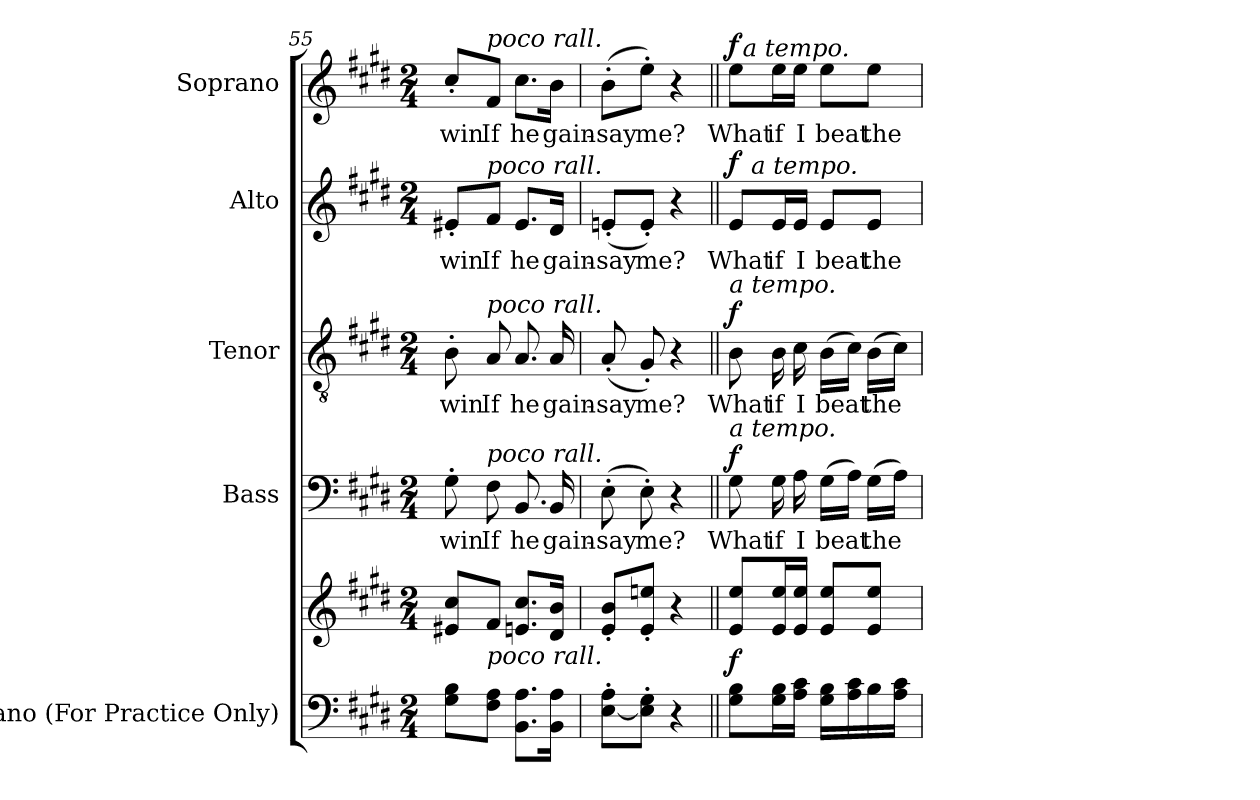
**kern	**kern	**dynam	**kern	**text	**dynam	**kern	**text	**dynam	**kern	**text	**dynam	**kern	**text	**dynam
*part5	*part5	*part5	*part4	*part4	*part4	*part3	*part3	*part3	*part2	*part2	*part2	*part1	*part1	*part1
*staff6	*staff5	*staff5/6	*staff4	*staff4	*staff4	*staff3	*staff3	*staff3	*staff2	*staff2	*staff2	*staff1	*staff1	*staff1
*I"Piano (For Practice Only)	*	*	*I"Bass	*	*	*I"Tenor	*	*	*I"Alto	*	*	*I"Soprano	*	*
*I'Pno.	*	*	*I'B.	*	*	*I'T.	*	*	*I'A.	*	*	*I'S.	*	*
!!LO:LB:g=z
*clefF4	*clefG2	*	*clefF4	*	*	*clefGv2	*	*	*clefG2	*	*	*clefG2	*	*
*	*	*	*	*	*	*ITrd7c12	*	*	*	*	*	*	*	*
*k[f#c#g#d#]	*k[f#c#g#d#]	*	*k[f#c#g#d#]	*	*	*k[f#c#g#d#]	*	*	*k[f#c#g#d#]	*	*	*k[f#c#g#d#]	*	*
*E:	*E:	*	*E:	*	*	*E:	*	*	*E:	*	*	*E:	*	*
*M2/4	*M2/4	*	*M2/4	*	*	*M2/4	*	*	*M2/4	*	*	*M2/4	*	*
=55	=55	=55	=55	=55	=55	=55	=55	=55	=55	=55	=55	=55	=55	=55
!	!	!	!	!LO:LY:b:color=#000000	!	!	!	!	!	!	!	!	!	!
!	!	!	!	!	!	!	!LO:LY:b:color=#000000	!	!	!	!	!	!	!
!	!	!	!	!	!	!	!	!	!	!LO:LY:b:color=#000000	!	!	!	!
!	!	!	!	!	!	!	!	!	!	!	!	!	!LO:LY:b:color=#000000	!
8G#i\ 8BiL	8e#Xi/ 8cc#iL	.	8G#'i\	win	.	8BB'i\	win	.	8e#X'i/L	win	.	8cc#'i/L	win	.
!	!	!	!	!LO:LY:b:color=#000000	!	!	!	!	!	!	!	!	!	!
!	!	!	!	!	!	!	!LO:LY:b:color=#000000	!	!	!	!	!	!	!
!	!	!	!	!	!	!	!	!	!	!LO:LY:b:color=#000000	!	!	!	!
!	!	!	!	!	!	!	!	!	!	!	!	!LO:TX:a:i:t=poco rall.	!	!
!	!	!	!	!	!	!	!	!	!LO:TX:a:i:t=poco rall.	!	!	!	!	!
!	!	!	!	!	!	!LO:TX:a:i:t=poco rall.	!	!	!	!	!	!	!	!
!	!	!	!LO:TX:a:i:t=poco rall.	!	!	!	!	!	!	!	!	!	!	!
!	!LO:TX:b:i:t=poco rall.	!	!	!	!	!	!	!	!	!	!	!	!	!
!	!	!	!	!	!	!	!	!	!	!	!	!	!LO:LY:b:color=#000000	!
8F#i\ 8AiJ	8f#i/J	.	8F#i\	If	.	8AAi/	If	.	8f#i/J	If	.	8f#i/J	If	.
!	!	!	!	!LO:LY:b:color=#000000	!	!	!	!	!	!	!	!	!	!
!	!	!	!	!	!	!	!LO:LY:b:color=#000000	!	!	!	!	!	!	!
!	!	!	!	!	!	!	!	!	!	!LO:LY:b:color=#000000	!	!	!	!
!	!	!	!	!	!	!	!	!	!	!	!	!	!LO:LY:b:color=#000000	!
8.BBi\ 8.AiL	8.eni/ 8.cc#iL	.	8.BBi/	he	.	8.AAi/	he	.	8.e#i/L	he	.	8.cc#i\L	he	.
!	!	!	!	!LO:LY:b:color=#000000	!	!	!	!	!	!	!	!	!	!
!	!	!	!	!	!	!	!LO:LY:b:color=#000000	!	!	!	!	!	!	!
!	!	!	!	!	!	!	!	!	!	!LO:LY:b:color=#000000	!	!	!	!
!	!	!	!	!	!	!	!	!	!	!	!	!	!LO:LY:b:color=#000000	!
16BBi\ 16AiJk	16d#i/ 16biJk	.	16BBi/	gain-	.	16AAi/	gain-	.	16d#i/Jk	gain-	.	16bi\Jk	gain-	.
=56	=56	=56	=56	=56	=56	=56	=56	=56	=56	=56	=56	=56	=56	=56
!	!	!	!	!LO:LY:b:color=#000000	!	!	!	!	!	!	!	!	!	!
!	!	!	!	!	!	!	!LO:LY:b:color=#000000	!	!	!	!	!	!	!
!	!	!	!	!	!	!	!	!	!	!LO:LY:b:color=#000000	!	!	!	!
!	!	!	!	!	!	!	!	!	!	!	!	!	!LO:LY:b:color=#000000	!
[8Ei\' 8Ai'L	8ei/' 8bi'L	.	(8E'i\	-say	.	(8AA'i/	-say	.	(8en'i/L	-say	.	(8b'i\L	-say	.
!	!	!	!	!LO:LY:b:color=#000000	!	!	!	!	!	!	!	!	!	!
!	!	!	!	!	!	!	!LO:LY:b:color=#000000	!	!	!	!	!	!	!
!	!	!	!	!	!	!	!	!	!	!LO:LY:b:color=#000000	!	!	!	!
!	!	!	!	!	!	!	!	!	!	!	!	!	!LO:LY:b:color=#000000	!
8Ei\]' 8G#i'J	8ei/' 8eeni'J	.	8E'i\)	me?	.	8GG#'i/)	me?	.	8e'i/J)	me?	.	8ee'i\J)	me?	.
4r	4r	.	4r	.	.	4r	.	.	4r	.	.	4r	.	.
=57||	=57||	=57||	=57||	=57||	=57||	=57||	=57||	=57||	=57||	=57||	=57||	=57||	=57||	=57||
!	!	!	!	!LO:LY:b:color=#000000	!	!	!	!	!	!	!	!	!	!
!	!	!	!	!	!	!	!LO:LY:b:color=#000000	!	!	!	!	!	!	!
!	!	!	!	!	!	!	!	!	!	!LO:LY:b:color=#000000	!	!	!	!
!	!	!	!	!	!	!LO:TX:a:i:t=a tempo.	!	!	!	!	!	!	!	!
!	!	!	!LO:TX:a:i:t=a tempo.	!	!	!	!	!	!	!	!	!	!	!
!	!	!	!	!	!	!	!	!	!	!	!	!	!LO:LY:b:color=#000000	!
*	*	*	*	*	*	*	*	*	*^	*	*	*^	*	*
8G#i\ 8BiL	8ei/ 8eeiL	f	8G#i\	What	f	8BBi\	What	f	8ei/L	32ryy	What	f	8eei\L	32ryy	What	f
.	.	.	.	.	.	.	.	.	.	128ryy	.	.	.	512ryy	.	.
!	!	!	!	!	!	!	!	!	!	!	!	!	!	!LO:TX:a:i:t=a tempo.	!	!
.	.	.	.	.	.	.	.	.	.	.	.	.	.	4ryy	.	.
.	.	.	.	.	.	.	.	.	.	256ryy	.	.	.	.	.	.
.	.	.	.	.	.	.	.	.	.	1024ryy	.	.	.	.	.	.
!	!	!	!	!	!	!	!	!	!	!LO:TX:a:i:t=a tempo.	!	!	!	!	!	!
.	.	.	.	.	.	.	.	.	.	4ryy	.	.	.	.	.	.
!	!	!	!	!LO:LY:b:color=#000000	!	!	!	!	!	!	!	!	!	!	!	!
!	!	!	!	!	!	!	!LO:LY:b:color=#000000	!	!	!	!	!	!	!	!	!
!	!	!	!	!	!	!	!	!	!	!	!LO:LY:b:color=#000000	!	!	!	!	!
!	!	!	!	!	!	!	!	!	!	!	!	!	!	!	!LO:LY:b:color=#000000	!
16G#i\ 16BiL	16ei/ 16eeiL	.	16G#i\	if	.	16BBi\	if	.	16ei/L	.	if	.	16eei\L	.	if	.
!	!	!	!	!LO:LY:b:color=#000000	!	!	!	!	!	!	!	!	!	!	!	!
!	!	!	!	!	!	!	!LO:LY:b:color=#000000	!	!	!	!	!	!	!	!	!
!	!	!	!	!	!	!	!	!	!	!	!LO:LY:b:color=#000000	!	!	!	!	!
!	!	!	!	!	!	!	!	!	!	!	!	!	!	!	!LO:LY:b:color=#000000	!
16Ai\ 16c#iJJ	16ei/ 16eeiJJ	.	16Ai\	I	.	16C#i\	I	.	16ei/JJ	.	I	.	16eei\JJ	.	I	.
!	!	!	!	!LO:LY:b:color=#000000	!	!	!	!	!	!	!	!	!	!	!	!
!	!	!	!	!	!	!	!LO:LY:b:color=#000000	!	!	!	!	!	!	!	!	!
!	!	!	!	!	!	!	!	!	!	!	!LO:LY:b:color=#000000	!	!	!	!	!
!	!	!	!	!	!	!	!	!	!	!	!	!	!	!	!LO:LY:b:color=#000000	!
16G#i\ 16BiLL	8ei/ 8eeiL	.	(16G#i\LL	beat	.	(16BBi\LL	beat	.	8ei/L	.	beat	.	8eei\L	.	beat	.
.	.	.	.	.	.	.	.	.	.	.	.	.	.	8ryy	.	.
.	.	.	.	.	.	.	.	.	.	8ryy	.	.	.	.	.	.
16Ai\ 16c#i	.	.	16Ai\JJ)	.	.	16C#i\JJ)	.	.	.	.	.	.	.	.	.	.
!	!	!	!	!LO:LY:b:color=#000000	!	!	!	!	!	!	!	!	!	!	!	!
!	!	!	!	!	!	!	!LO:LY:b:color=#000000	!	!	!	!	!	!	!	!	!
!	!	!	!	!	!	!	!	!	!	!	!LO:LY:b:color=#000000	!	!	!	!	!
!	!	!	!	!	!	!	!	!	!	!	!	!	!	!	!LO:LY:b:color=#000000	!
16Bi\	8ei/ 8eeiJ	.	(16G#i\LL	the	.	(16BBi\LL	the	.	8ei/J	.	the	.	8eei\J	.	the	.
.	.	.	.	.	.	.	.	.	.	.	.	.	.	16ryy	.	.
.	.	.	.	.	.	.	.	.	.	16ryy	.	.	.	.	.	.
16Ai\ 16c#iJJ	.	.	16Ai\JJ)	.	.	16C#i\JJ)	.	.	.	.	.	.	.	.	.	.
.	.	.	.	.	.	.	.	.	.	.	.	.	.	64...ryy	.	.
.	.	.	.	.	.	.	.	.	.	64ryy	.	.	.	.	.	.
.	.	.	.	.	.	.	.	.	.	512.ryy	.	.	.	.	.	.
*	*	*	*	*	*	*	*	*	*v	*v	*	*	*	*	*	*
*	*	*	*	*	*	*	*	*	*	*	*	*v	*v	*	*
=	=	=	=	=	=	=	=	=	=	=	=	=	=	=
*-	*-	*-	*-	*-	*-	*-	*-	*-	*-	*-	*-	*-	*-	*-
